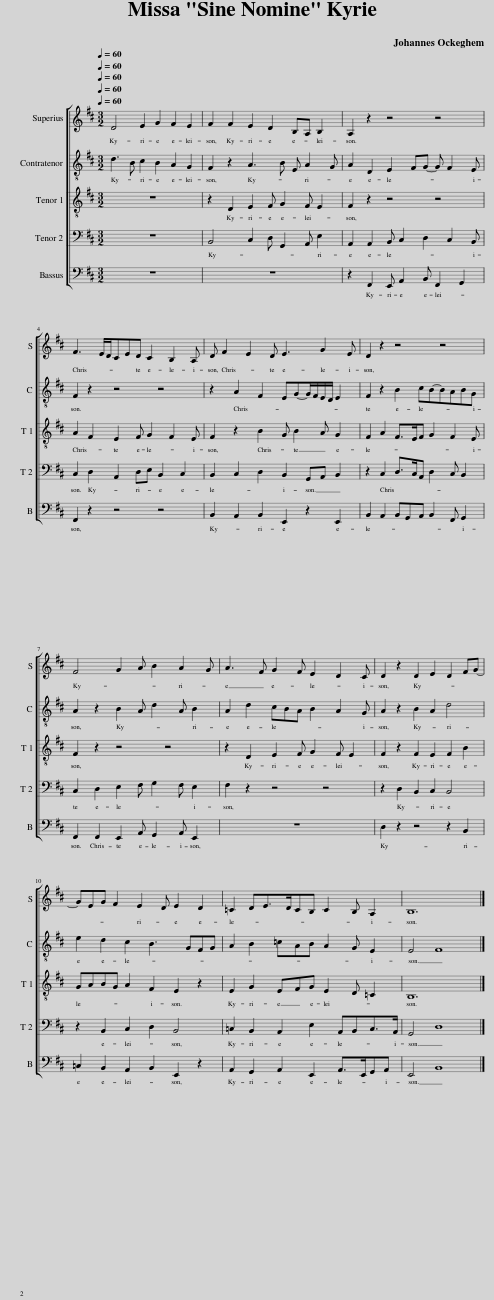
X:1
%%score [ 1 2 [ 3 4 ] 5 ]
L:1/8
Q:1/4=60
M:3/2
I:linebreak $
K:D
V:1 treble
V:2 treble-8
V:3 treble-8
V:4 bass
V:5 bass
V:1
 D4 E2 G2 F2 E2 | F2 F2 E2 D2 B,A, B,2 | A,2 z2 z4 z4 |$ F3 E/D/CED C2 B,2 A, | D F2 E2 D E3 G2 E | %5
 D2 z2 z4 z4 |$ F4 G2 A B2 A2 G | A3 F G2 F E2 D2 C | D2 z2 D2 E2 D2 FG- |$ GEG F2 E2 D E2 D2 | %10
 =C2 DE>DCB, C2 B, A,2 | B,12 |] %12
V:2
 d3 B c2 B2 A2 G2 | F2 z2 A3 B E A2 G | A2 D2 E2 FG- G F2 E |$ F2 z2 z4 z4 | z2 A2 F2 EG-G/F/E/D/ E2 | %5
 F2 z2 B2 cB-BABG |$ A2 z2 B2 A d2 A B2 | A2 d2 cBA B2 A2 G | A2 z2 B2 A2 d4 |$ e2 d2 c2 B3 GFG | %10
 A2 B2 =cAB A2 G E2 | E4 F8 |] %12
V:3
 z12 | z2 D2 E2 F G2 F E2 | F2 z2 z4 z4 |$ A2 F2 E2 F G2 F2 E | F2 z2 B2 G B2 A G2 | %5
 F2 A2 F>EF G2 F2 E |$ F2 z2 z4 z4 | z2 D2 E2 F G2 F E2 | F2 z2 F2 E2 F2 B2 |$ GABG A2 F2 E2 z2 | %10
 E2 G2 EFG E2 D =C2 | B,12 |] %12
V:4
 z12 | B,,4 C,2 D, G,,2 A,, E,2 | A,,2 A,,2 B,, C,2 D,2 C,2 B,, |$ C,2 D,2 A,,2 D,E, B,,2 C,2 | B,,2 C,2 D,2 B,,2 G,,A,, B,,2 | %5
 z2 C,2 D,>C,A,, D,2 C, B,,2 |$ C,2 D,2 E,2 F, G,2 F, E,2 | F,2 z2 z4 z4 | z2 D,2 B,,2 C,2 B,,4 |$ z2 B,,2 C,2 D,2 B,,4 | %10
 =C,2 B,,2 A,,2 E,2 A,,B,,C,>A,, | G,,4 D,8 |] %12
V:5
 z12 | z12 | z2 F,,2 E,, A,,2 B,, F,,2 G,,2 |$ F,,2 z2 z4 z4 | B,,2 A,,2 B,,2 E,,2 z2 E,,2 | %5
 B,,2 A,,2 B,,G,,A,, B,,2 F,, G,,2 |$ F,,2 F,,2 E,,2 A,, G,,2 A,, E,,2 | z12 | D,2 z2 z4 z2 B,,2 |$ =C,2 B,,2 A,,2 B,,2 E,,2 z2 | %10
 A,,2 G,,2 A,,2 E,,2 A,,>E,,G,,A,, | E,,4 B,,8 |] %12
